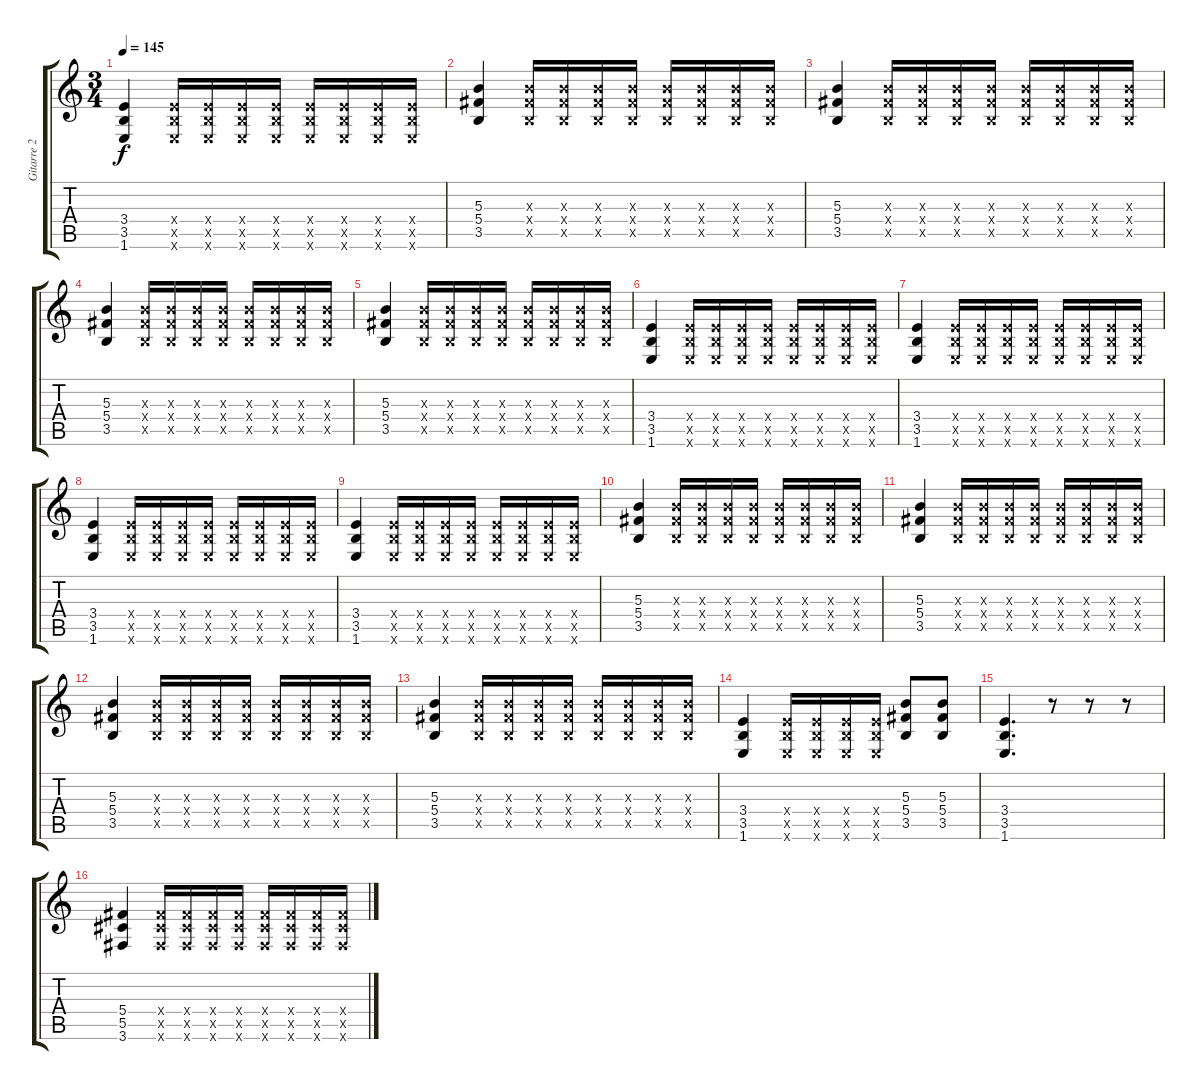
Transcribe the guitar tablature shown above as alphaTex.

\track ("Gitarre 2" "Gitarre 2") {instrument overdrivenguitar}
\staff {score tabs}
\tuning (Eb4 Bb3 Gb3 Db3 Ab2 Eb2) {hide}
\ts (3 4)
\tempo 145
\clef g2
\ks c
(3.4 3.5 1.6).4{dy f} (3.4{x} 3.5{x} 1.6{x}).16 (3.4{x} 3.5{x} 1.6{x}).16 (3.4{x} 3.5{x} 1.6{x}).16 (3.4{x} 3.5{x} 1.6{x}).16 (3.4{x} 3.5{x} 1.6{x}).16 (3.4{x} 3.5{x} 1.6{x}).16 (3.4{x} 3.5{x} 1.6{x}).16 (3.4{x} 3.5{x} 1.6{x}).16 |
(5.3 5.4 3.5).4 (5.3{x} 5.4{x} 3.5{x}).16 (5.3{x} 5.4{x} 3.5{x}).16 (5.3{x} 5.4{x} 3.5{x}).16 (5.3{x} 5.4{x} 3.5{x}).16 (5.3{x} 5.4{x} 3.5{x}).16 (5.3{x} 5.4{x} 3.5{x}).16 (5.3{x} 5.4{x} 3.5{x}).16 (5.3{x} 5.4{x} 3.5{x}).16 |
(5.3 5.4 3.5).4 (5.3{x} 5.4{x} 3.5{x}).16 (5.3{x} 5.4{x} 3.5{x}).16 (5.3{x} 5.4{x} 3.5{x}).16 (5.3{x} 5.4{x} 3.5{x}).16 (5.3{x} 5.4{x} 3.5{x}).16 (5.3{x} 5.4{x} 3.5{x}).16 (5.3{x} 5.4{x} 3.5{x}).16 (5.3{x} 5.4{x} 3.5{x}).16 |
(5.3 5.4 3.5).4 (5.3{x} 5.4{x} 3.5{x}).16 (5.3{x} 5.4{x} 3.5{x}).16 (5.3{x} 5.4{x} 3.5{x}).16 (5.3{x} 5.4{x} 3.5{x}).16 (5.3{x} 5.4{x} 3.5{x}).16 (5.3{x} 5.4{x} 3.5{x}).16 (5.3{x} 5.4{x} 3.5{x}).16 (5.3{x} 5.4{x} 3.5{x}).16 |
(5.3 5.4 3.5).4 (5.3{x} 5.4{x} 3.5{x}).16 (5.3{x} 5.4{x} 3.5{x}).16 (5.3{x} 5.4{x} 3.5{x}).16 (5.3{x} 5.4{x} 3.5{x}).16 (5.3{x} 5.4{x} 3.5{x}).16 (5.3{x} 5.4{x} 3.5{x}).16 (5.3{x} 5.4{x} 3.5{x}).16 (5.3{x} 5.4{x} 3.5{x}).16 |
(3.4 3.5 1.6).4 (3.4{x} 3.5{x} 1.6{x}).16 (3.4{x} 3.5{x} 1.6{x}).16 (3.4{x} 3.5{x} 1.6{x}).16 (3.4{x} 3.5{x} 1.6{x}).16 (3.4{x} 3.5{x} 1.6{x}).16 (3.4{x} 3.5{x} 1.6{x}).16 (3.4{x} 3.5{x} 1.6{x}).16 (3.4{x} 3.5{x} 1.6{x}).16 |
(3.4 3.5 1.6).4 (3.4{x} 3.5{x} 1.6{x}).16 (3.4{x} 3.5{x} 1.6{x}).16 (3.4{x} 3.5{x} 1.6{x}).16 (3.4{x} 3.5{x} 1.6{x}).16 (3.4{x} 3.5{x} 1.6{x}).16 (3.4{x} 3.5{x} 1.6{x}).16 (3.4{x} 3.5{x} 1.6{x}).16 (3.4{x} 3.5{x} 1.6{x}).16 |
(3.4 3.5 1.6).4 (3.4{x} 3.5{x} 1.6{x}).16 (3.4{x} 3.5{x} 1.6{x}).16 (3.4{x} 3.5{x} 1.6{x}).16 (3.4{x} 3.5{x} 1.6{x}).16 (3.4{x} 3.5{x} 1.6{x}).16 (3.4{x} 3.5{x} 1.6{x}).16 (3.4{x} 3.5{x} 1.6{x}).16 (3.4{x} 3.5{x} 1.6{x}).16 |
(3.4 3.5 1.6).4 (3.4{x} 3.5{x} 1.6{x}).16 (3.4{x} 3.5{x} 1.6{x}).16 (3.4{x} 3.5{x} 1.6{x}).16 (3.4{x} 3.5{x} 1.6{x}).16 (3.4{x} 3.5{x} 1.6{x}).16 (3.4{x} 3.5{x} 1.6{x}).16 (3.4{x} 3.5{x} 1.6{x}).16 (3.4{x} 3.5{x} 1.6{x}).16 |
(5.3 5.4 3.5).4 (5.3{x} 5.4{x} 3.5{x}).16 (5.3{x} 5.4{x} 3.5{x}).16 (5.3{x} 5.4{x} 3.5{x}).16 (5.3{x} 5.4{x} 3.5{x}).16 (5.3{x} 5.4{x} 3.5{x}).16 (5.3{x} 5.4{x} 3.5{x}).16 (5.3{x} 5.4{x} 3.5{x}).16 (5.3{x} 5.4{x} 3.5{x}).16 |
(5.3 5.4 3.5).4 (5.3{x} 5.4{x} 3.5{x}).16 (5.3{x} 5.4{x} 3.5{x}).16 (5.3{x} 5.4{x} 3.5{x}).16 (5.3{x} 5.4{x} 3.5{x}).16 (5.3{x} 5.4{x} 3.5{x}).16 (5.3{x} 5.4{x} 3.5{x}).16 (5.3{x} 5.4{x} 3.5{x}).16 (5.3{x} 5.4{x} 3.5{x}).16 |
(5.3 5.4 3.5).4 (5.3{x} 5.4{x} 3.5{x}).16 (5.3{x} 5.4{x} 3.5{x}).16 (5.3{x} 5.4{x} 3.5{x}).16 (5.3{x} 5.4{x} 3.5{x}).16 (5.3{x} 5.4{x} 3.5{x}).16 (5.3{x} 5.4{x} 3.5{x}).16 (5.3{x} 5.4{x} 3.5{x}).16 (5.3{x} 5.4{x} 3.5{x}).16 |
(5.3 5.4 3.5).4 (5.3{x} 5.4{x} 3.5{x}).16 (5.3{x} 5.4{x} 3.5{x}).16 (5.3{x} 5.4{x} 3.5{x}).16 (5.3{x} 5.4{x} 3.5{x}).16 (5.3{x} 5.4{x} 3.5{x}).16 (5.3{x} 5.4{x} 3.5{x}).16 (5.3{x} 5.4{x} 3.5{x}).16 (5.3{x} 5.4{x} 3.5{x}).16 |
(3.4 3.5 1.6).4 (3.4{x} 3.5{x} 1.6{x}).16 (3.4{x} 3.5{x} 1.6{x}).16 (3.4{x} 3.5{x} 1.6{x}).16 (3.4{x} 3.5{x} 1.6{x}).16 (5.3 5.4 3.5).8 (5.3 5.4 3.5).8 |
(3.4 3.5 1.6).4{d} r.8 r.8 r.8 |
(5.4 5.5 3.6).4 (5.4{x} 5.5{x} 3.6{x}).16 (5.4{x} 5.5{x} 3.6{x}).16 (5.4{x} 5.5{x} 3.6{x}).16 (5.4{x} 5.5{x} 3.6{x}).16 (5.4{x} 5.5{x} 3.6{x}).16 (5.4{x} 5.5{x} 3.6{x}).16 (5.4{x} 5.5{x} 3.6{x}).16 (5.4{x} 5.5{x} 3.6{x}).16
